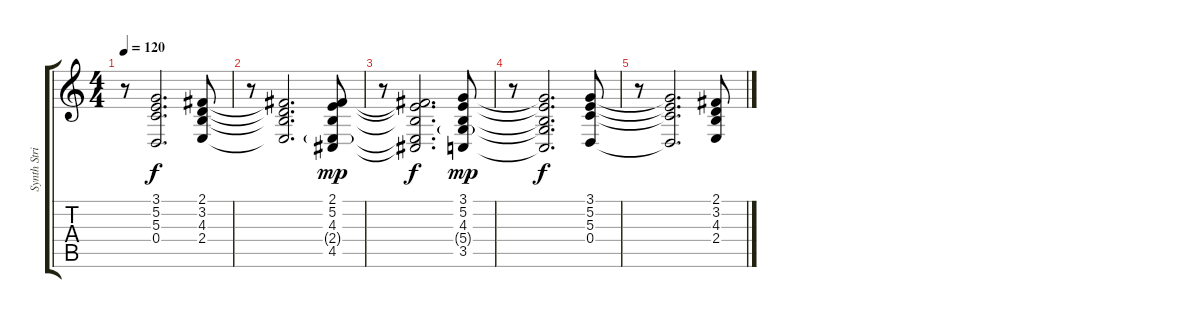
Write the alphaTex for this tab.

\track ("Synth Strings " "Synth Stri") {instrument tremolostrings}
\staff {score tabs}
\tuning (E4 B3 G3 D3 A2 E2) {hide}
\ts (4 4)
\tempo 120
\clef g2
\ks c
r.8{dy f} (3.1{t} 5.2{t} 5.3{t} 0.4{t}).2{d} (2.1 3.2 4.3 2.4).8 |
r.8 (2.1{t} 3.2{t} 4.3{t} 2.4{t}).2{d} (2.1 5.2 4.3 2.4{g} 4.5).8{dy mp} |
r.8 (2.1{t} 5.2{t} 4.3{t} 2.4{t} 4.5{t}).2{d dy f} (3.1 5.2 4.3 5.4{g} 3.5).8{dy mp} |
r.8 (3.1{t} 5.2{t} 4.3{t} 5.4{t} 3.5{t}).2{d dy f} (3.1 5.2 5.3 0.4).8 |
r.8 (3.1{t} 5.2{t} 5.3{t} 0.4{t}).2{d} (2.1 3.2 4.3 2.4).8
